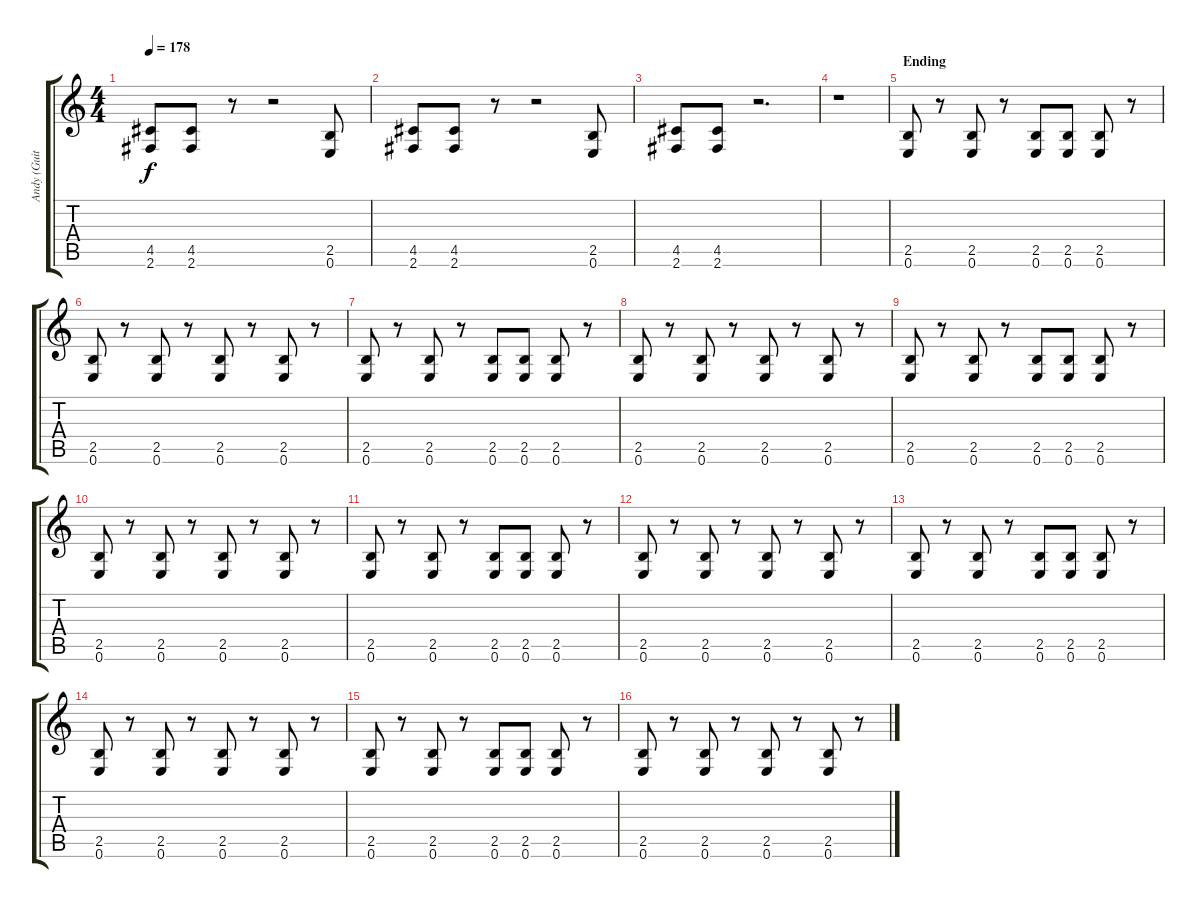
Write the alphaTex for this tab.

\track ("Andy (Guitar)" "Andy (Guit") {instrument overdrivenguitar}
\staff {score tabs}
\tuning (E4 B3 G3 D3 A2 E2) {hide}
\ts (4 4)
\tempo 178
\clef g2
\ks c
(4.5 2.6).8{dy f} (4.5 2.6).8 r.8 r.2 (2.5 0.6).8 |
(4.5 2.6).8 (4.5 2.6).8 r.8 r.2 (2.5 0.6).8 |
(4.5 2.6).8 (4.5 2.6).8 r.2{d} |
r.1 |
\section ("" "Ending")
(2.5 0.6).8 r.8 (2.5 0.6).8 r.8 (2.5 0.6).8 (2.5 0.6).8 (2.5 0.6).8 r.8 |
(2.5 0.6).8 r.8 (2.5 0.6).8 r.8 (2.5 0.6).8 r.8 (2.5 0.6).8 r.8 |
(2.5 0.6).8 r.8 (2.5 0.6).8 r.8 (2.5 0.6).8 (2.5 0.6).8 (2.5 0.6).8 r.8 |
(2.5 0.6).8 r.8 (2.5 0.6).8 r.8 (2.5 0.6).8 r.8 (2.5 0.6).8 r.8 |
(2.5 0.6).8 r.8 (2.5 0.6).8 r.8 (2.5 0.6).8 (2.5 0.6).8 (2.5 0.6).8 r.8 |
(2.5 0.6).8 r.8 (2.5 0.6).8 r.8 (2.5 0.6).8 r.8 (2.5 0.6).8 r.8 |
(2.5 0.6).8 r.8 (2.5 0.6).8 r.8 (2.5 0.6).8 (2.5 0.6).8 (2.5 0.6).8 r.8 |
(2.5 0.6).8 r.8 (2.5 0.6).8 r.8 (2.5 0.6).8 r.8 (2.5 0.6).8 r.8 |
(2.5 0.6).8{volume 11} r.8 (2.5 0.6).8 r.8 (2.5 0.6).8 (2.5 0.6).8 (2.5 0.6).8 r.8 |
(2.5 0.6).8 r.8 (2.5 0.6).8 r.8 (2.5 0.6).8 r.8 (2.5 0.6).8 r.8 |
(2.5 0.6).8{volume 9} r.8 (2.5 0.6).8 r.8 (2.5 0.6).8 (2.5 0.6).8 (2.5 0.6).8 r.8 |
(2.5 0.6).8 r.8 (2.5 0.6).8 r.8 (2.5 0.6).8 r.8 (2.5 0.6).8 r.8
